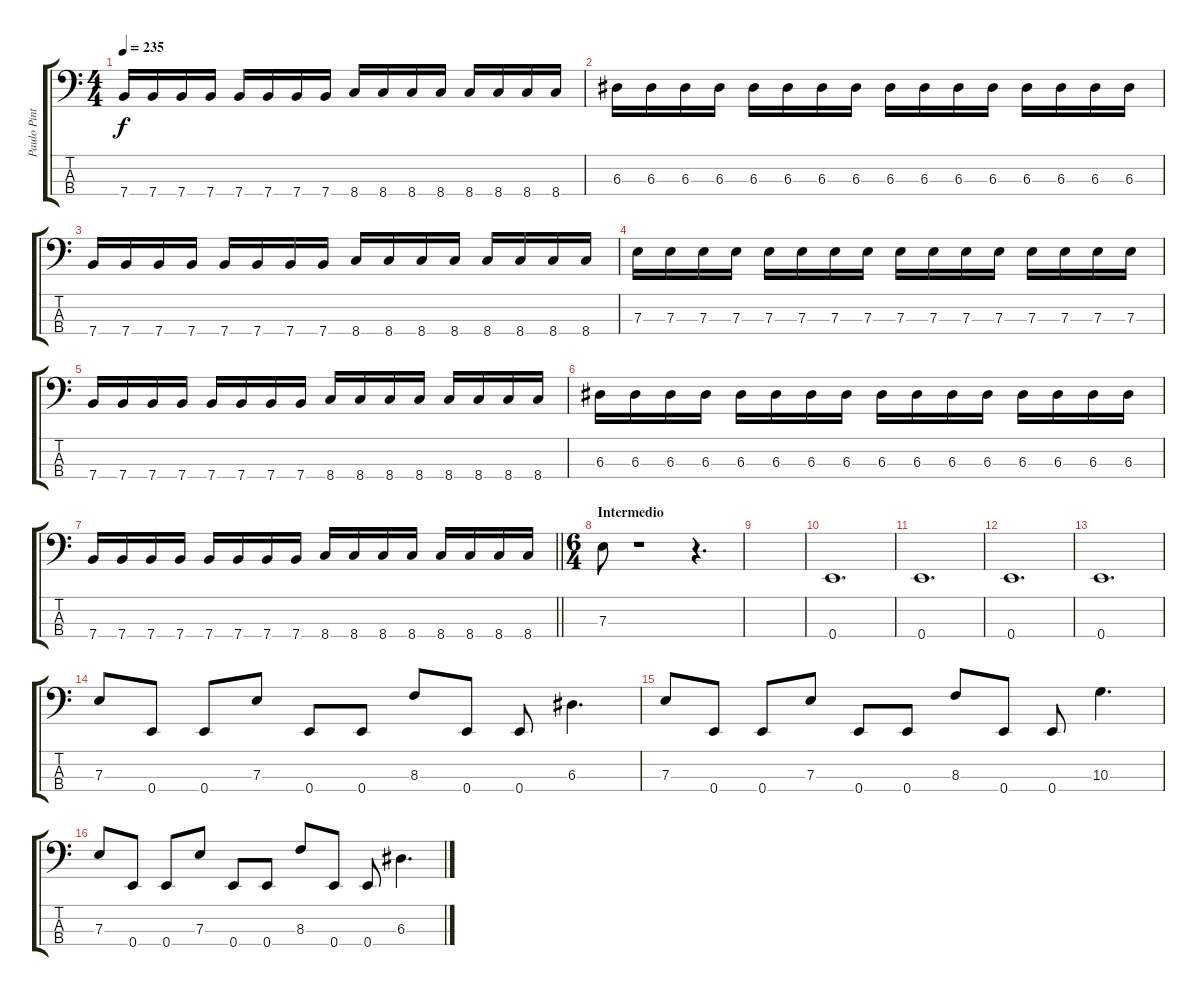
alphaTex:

\track ("Paulo Pinto" "Paulo Pint") {instrument electricbasspick}
\staff {score tabs}
\tuning (G2 D2 A1 E1) {hide}
\ts (4 4)
\tempo 235
\clef f4
\ks c
7.4.16{dy f} 7.4.16 7.4.16 7.4.16 7.4.16 7.4.16 7.4.16 7.4.16 8.4.16 8.4.16 8.4.16 8.4.16 8.4.16 8.4.16 8.4.16 8.4.16 |
6.3.16 6.3.16 6.3.16 6.3.16 6.3.16 6.3.16 6.3.16 6.3.16 6.3.16 6.3.16 6.3.16 6.3.16 6.3.16 6.3.16 6.3.16 6.3.16 |
7.4.16 7.4.16 7.4.16 7.4.16 7.4.16 7.4.16 7.4.16 7.4.16 8.4.16 8.4.16 8.4.16 8.4.16 8.4.16 8.4.16 8.4.16 8.4.16 |
7.3.16 7.3.16 7.3.16 7.3.16 7.3.16 7.3.16 7.3.16 7.3.16 7.3.16 7.3.16 7.3.16 7.3.16 7.3.16 7.3.16 7.3.16 7.3.16 |
7.4.16 7.4.16 7.4.16 7.4.16 7.4.16 7.4.16 7.4.16 7.4.16 8.4.16 8.4.16 8.4.16 8.4.16 8.4.16 8.4.16 8.4.16 8.4.16 |
6.3.16 6.3.16 6.3.16 6.3.16 6.3.16 6.3.16 6.3.16 6.3.16 6.3.16 6.3.16 6.3.16 6.3.16 6.3.16 6.3.16 6.3.16 6.3.16 |
\barLineRight lightlight
7.4.16 7.4.16 7.4.16 7.4.16 7.4.16 7.4.16 7.4.16 7.4.16 8.4.16 8.4.16 8.4.16 8.4.16 8.4.16 8.4.16 8.4.16 8.4.16 |
\ts (6 4)
\section ("" "Intermedio")
7.3.8 r.1 r.4{d} |
|
0.4.1{d} |
0.4.1{d} |
0.4.1{d} |
0.4.1{d} |
7.3.8 0.4.8 0.4.8 7.3.8 0.4.8 0.4.8 8.3.8 0.4.8 0.4.8 6.3.4{d} |
7.3.8 0.4.8 0.4.8 7.3.8 0.4.8 0.4.8 8.3.8 0.4.8 0.4.8 10.3.4{d} |
7.3.8 0.4.8 0.4.8 7.3.8 0.4.8 0.4.8 8.3.8 0.4.8 0.4.8 6.3.4{d}
